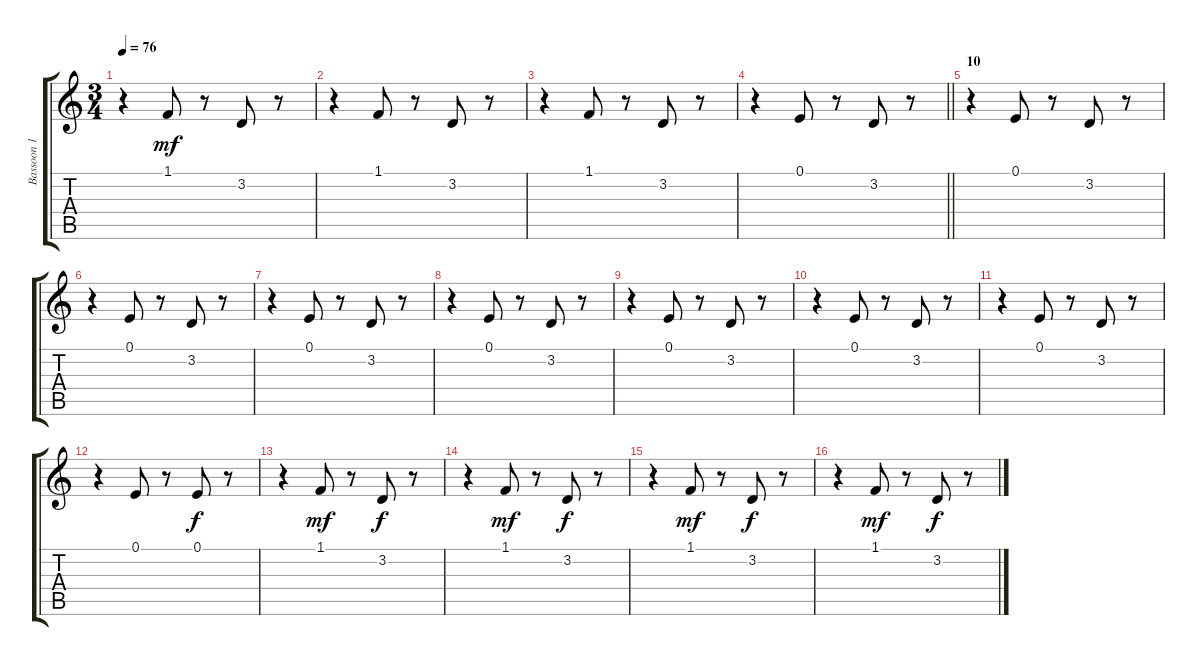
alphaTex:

\track ("Bassoon 1" "Bassoon 1") {instrument bassoon}
\staff {score tabs}
\tuning (E4 B3 G3 D3 A2 C2) {hide}
\ts (3 4)
\tempo 76
\clef g2
\ks c
r.4{dy mf} 1.1.8 r.8 3.2.8 r.8 |
r.4 1.1.8 r.8 3.2.8 r.8 |
r.4 1.1.8 r.8 3.2.8 r.8 |
\barLineRight lightlight
r.4 0.1.8 r.8 3.2.8 r.8 |
\section ("" "10")
r.4 0.1.8 r.8 3.2.8 r.8 |
r.4 0.1.8 r.8 3.2.8 r.8 |
r.4 0.1.8 r.8 3.2.8 r.8 |
r.4 0.1.8 r.8 3.2.8 r.8 |
r.4 0.1.8 r.8 3.2.8 r.8 |
r.4 0.1.8 r.8 3.2.8 r.8 |
r.4 0.1.8 r.8 3.2.8 r.8 |
r.4 0.1.8 r.8 0.1.8{dy f} r.8 |
r.4 1.1.8{dy mf} r.8 3.2.8{dy f} r.8 |
r.4 1.1.8{dy mf} r.8 3.2.8{dy f} r.8 |
r.4 1.1.8{dy mf} r.8 3.2.8{dy f} r.8 |
r.4 1.1.8{dy mf} r.8 3.2.8{dy f} r.8
